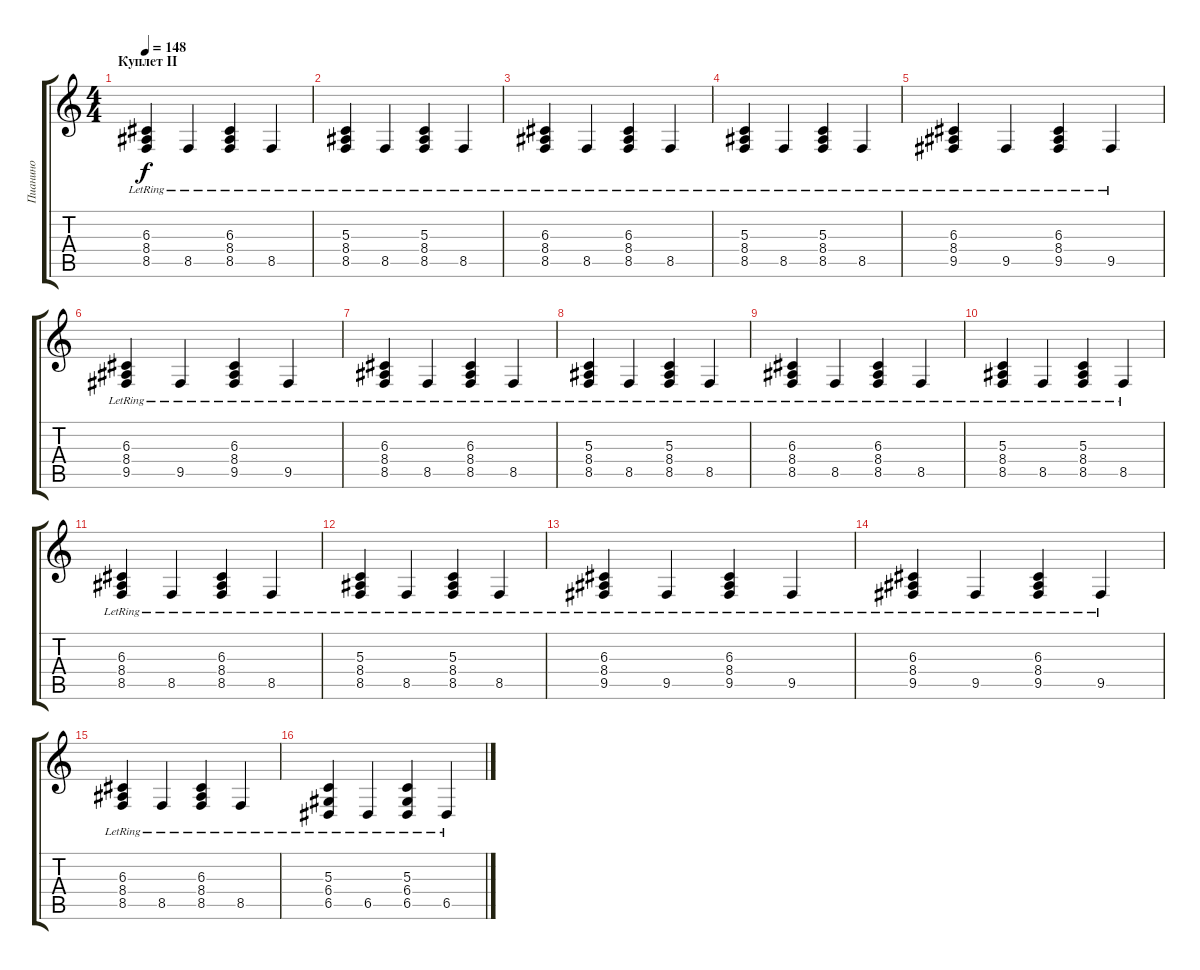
\track ("Пианино" "Пианино") {instrument acousticgrandpiano}
\staff {score tabs}
\tuning (E4 B3 G3 D3 A2 E2) {hide}
\ts (4 4)
\section ("" "Куплет II")
\tempo 148
\clef g2
\ks c
(6.3{lr} 8.4{lr} 8.5{lr}).4{dy f} 8.5{lr}.4 (6.3{lr} 8.4{lr} 8.5).4 8.5{lr}.4 |
(5.3 8.4{lr} 8.5).4 8.5{lr}.4 (5.3{lr} 8.4{lr} 8.5).4 8.5{lr}.4 |
(6.3{lr} 8.4{lr} 8.5{lr}).4 8.5{lr}.4 (6.3{lr} 8.4{lr} 8.5).4 8.5{lr}.4 |
(5.3 8.4{lr} 8.5).4 8.5{lr}.4 (5.3{lr} 8.4{lr} 8.5).4 8.5{lr}.4 |
(6.3{lr} 8.4{lr} 9.5{lr}).4 9.5{lr}.4 (6.3{lr} 8.4{lr} 9.5{lr}).4 9.5{lr}.4 |
(6.3{lr} 8.4{lr} 9.5{lr}).4 9.5{lr}.4 (6.3{lr} 8.4{lr} 9.5{lr}).4 9.5{lr}.4 |
(6.3{lr} 8.4{lr} 8.5{lr}).4 8.5{lr}.4 (6.3{lr} 8.4{lr} 8.5).4 8.5{lr}.4 |
(5.3 8.4{lr} 8.5).4 8.5{lr}.4 (5.3{lr} 8.4{lr} 8.5).4 8.5{lr}.4 |
(6.3{lr} 8.4{lr} 8.5{lr}).4 8.5{lr}.4 (6.3{lr} 8.4{lr} 8.5).4 8.5{lr}.4 |
(5.3 8.4{lr} 8.5).4 8.5{lr}.4 (5.3{lr} 8.4{lr} 8.5).4 8.5{lr}.4 |
(6.3{lr} 8.4{lr} 8.5{lr}).4 8.5{lr}.4 (6.3{lr} 8.4{lr} 8.5).4 8.5{lr}.4 |
(5.3 8.4{lr} 8.5).4 8.5{lr}.4 (5.3{lr} 8.4{lr} 8.5).4 8.5{lr}.4 |
(6.3{lr} 8.4{lr} 9.5{lr}).4 9.5{lr}.4 (6.3{lr} 8.4{lr} 9.5{lr}).4 9.5{lr}.4 |
(6.3{lr} 8.4{lr} 9.5{lr}).4 9.5{lr}.4 (6.3{lr} 8.4{lr} 9.5{lr}).4 9.5{lr}.4 |
(6.3{lr} 8.4{lr} 8.5{lr}).4 8.5{lr}.4 (6.3{lr} 8.4{lr} 8.5).4 8.5{lr}.4 |
(5.3{lr} 6.4{lr} 6.5{lr}).4 6.5{lr}.4 (5.3{lr} 6.4{lr} 6.5{lr}).4 6.5{lr}.4
